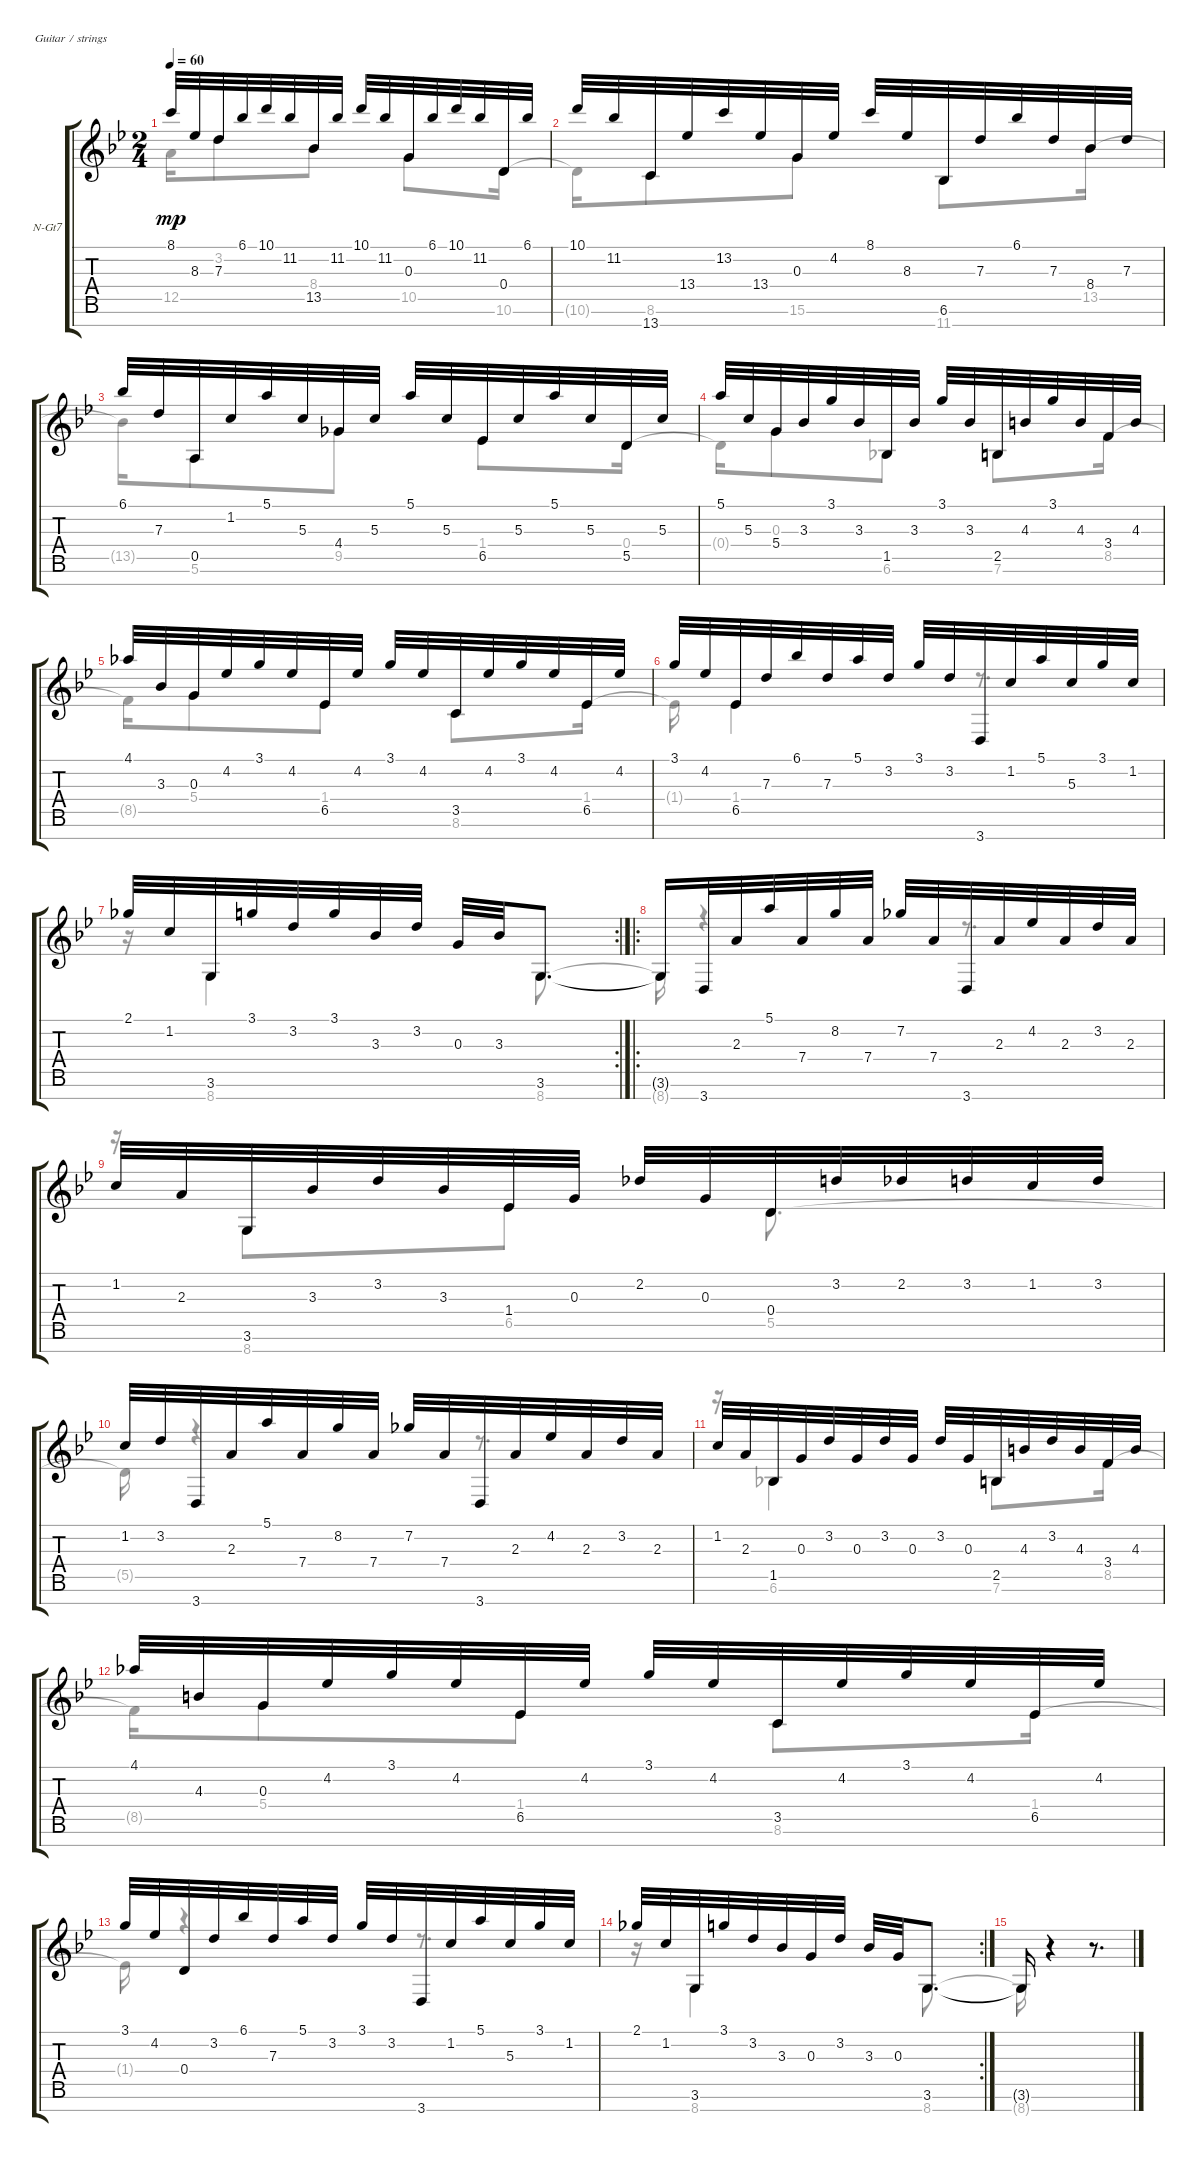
\defaultSystemsLayout 4
\bracketExtendMode groupsimilarinstruments
\firstSystemTrackNameOrientation horizontal
\otherSystemsTrackNameOrientation horizontal
\track ("Nylon Guitar" "N-Gt7") {instrument acousticguitarnylon}
\staff {score tabs}
\tuning (E4 B3 G3 D3 A2 E2 B1)
\voice
\ts (2 4)
\tempo 60
\clef g2
\ks bb
8.1.32{dy mp} 8.3.32 7.3.32 6.1.32 10.1.32 11.2.32 13.5.32 11.2.32 10.1.32 11.2.32 0.3.32 6.1.32 10.1.32 11.2.32 0.4.32 6.1.32 |
10.1.32 11.2.32 13.7.32 13.4.32 13.2.32 13.4.32 0.3.32 4.2.32 8.1.32 8.3.32 6.6.32 7.3.32 6.1.32 7.3.32 8.4.32 7.3.32 |
6.1.32 7.3.32 0.5.32 1.2.32 5.1.32 5.3.32 4.4.32 5.3.32 5.1.32 5.3.32 6.5.32 5.3.32 5.1.32 5.3.32 5.5.32 5.3.32 |
5.1.32 5.3.32 5.4.32 3.3.32 3.1.32 3.3.32 1.5.32 3.3.32 3.1.32 3.3.32 2.5.32 4.3.32 3.1.32 4.3.32 3.4.32 4.3.32 |
4.1.32 3.3.32 0.3.32 4.2.32 3.1.32 4.2.32 6.5.32 4.2.32 3.1.32 4.2.32 3.5.32 4.2.32 3.1.32 4.2.32 6.5.32 4.2.32 |
3.1.32 4.2.32 6.5.32 7.3.32 6.1.32 7.3.32 5.1.32 3.2.32 3.1.32 3.2.32 3.7.32 1.2.32 5.1.32 5.3.32 3.1.32 1.2.32 |
\rc 2
2.1.32 1.2.32 3.6.32 3.1.32 3.2.32 3.1.32 3.3.32 3.2.32 0.3.32 3.3.32 3.6.8{d} |
\ro
3.6{t}.16 3.7.32 2.3.32 5.1.32 7.4.32 8.2.32 7.4.32 7.2.32 7.4.32 3.7.32 2.3.32 4.2.32 2.3.32 3.2.32 2.3.32 |
1.2.32 2.3.32 3.6.32 3.3.32 3.2.32 3.3.32 1.4.32 0.3.32 2.2.32 0.3.32 0.4.32 3.2.32 2.2.32 3.2.32 1.2.32 3.2.32 |
1.2.32 3.2.32 3.7.32 2.3.32 5.1.32 7.4.32 8.2.32 7.4.32 7.2.32 7.4.32 3.7.32 2.3.32 4.2.32 2.3.32 3.2.32 2.3.32 |
1.2.32 2.3.32 1.5.32 0.3.32 3.2.32 0.3.32 3.2.32 0.3.32 3.2.32 0.3.32 2.5.32 4.3.32 3.2.32 4.3.32 3.4.32 4.3.32 |
4.1.32 4.3.32 0.3.32 4.2.32 3.1.32 4.2.32 6.5.32 4.2.32 3.1.32 4.2.32 3.5.32 4.2.32 3.1.32 4.2.32 6.5.32 4.2.32 |
3.1.32 4.2.32 0.4.32 3.2.32 6.1.32 7.3.32 5.1.32 3.2.32 3.1.32 3.2.32 3.7.32 1.2.32 5.1.32 5.3.32 3.1.32 1.2.32 |
\rc 2
2.1.32 1.2.32 3.6.32 3.1.32 3.2.32 3.3.32 0.3.32 3.2.32 3.3.32 0.3.32 3.6.8{d} |
3.6{t}.16 r.4 r.8{d}
\voice
\clef g2
\ottava regular
\simile none
\ks bb
12.5{t}.16{dy mp} 3.2.8 8.4.8 10.5.8 10.6.16 |
10.6{t}.16 8.6.8 15.6.8 11.7.8 13.5.16 |
13.5{t}.16 5.6.8 9.5.8 1.4.8 0.4.16 |
0.4{t}.16 0.3.8 6.6.8 7.6.8 8.5.16 |
8.5{t}.16 5.4.8 1.4.8 8.6.8 1.4.16 |
1.4{t}.16 1.4.4 r.8{d} |
r.16 8.7.4 8.7.8{d} |
8.7{t}.16 r.4 r.8{d} |
r.16 8.7.8 6.5.8 5.5.8{d} |
5.5{t}.16 r.4 r.8{d} |
r.16 6.6.4 7.6.8 8.5.16 |
8.5{t}.16 5.4.8 1.4.8 8.6.8 1.4.16 |
1.4{t}.16 r.4 r.8{d} |
r.16 8.7.4 8.7.8{d} |
8.7{t}.16 r.4 r.8{d}
